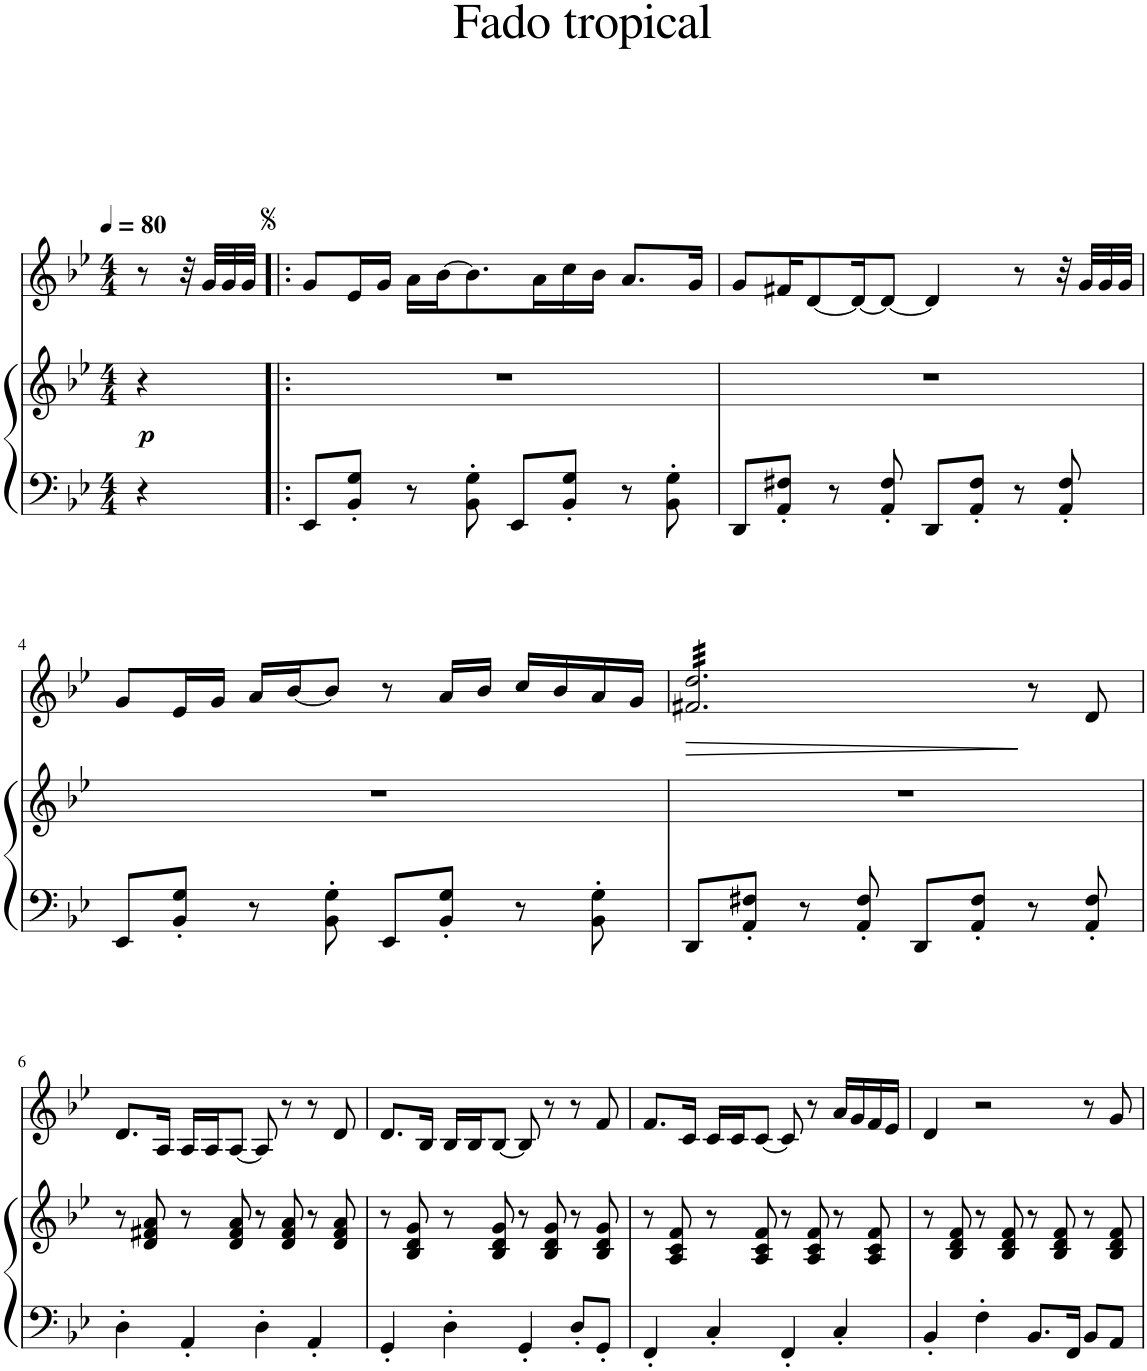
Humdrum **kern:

**kern	**kern	**dynam	**kern	**dynam
*part2	*part2	*part2	*part1	*part1
*staff3	*staff2	*staff2/3	*staff1	*staff1
*I"Piano	*	*	*I"Mandolin	*
*I'Pno	*	*	*	*
*clefF4	*clefG2	*	*clefG2	*
*k[b-e-]	*k[b-e-]	*	*k[b-e-]	*
*M4/4	*M4/4	*	*M4/4	*
*MM80	*MM80	*	*MM80	*
=1	=1	=1	=1	=1
!	!	!LO:DY:b	!	!
4r	4r	p	8r	.
.	.	.	32r	.
.	.	.	32g/LLL	.
.	.	.	32g/	.
.	.	.	32g/JJJ	.
=2!|:	=2!|:	=2!|:	=2!|:	=2!|:
8EE-/L	1r	.	8g/L	.
8BB-/' 8G/'J	.	.	16e-/L	.
.	.	.	16g/JJ	.
8r	.	.	16a\LL	.
.	.	.	[16b-\J	.
8BB-\' 8G\'	.	.	8.b-\]	.
8EE-/L	.	.	.	.
.	.	.	16a\L	.
8BB-/' 8G/'J	.	.	16cc\	.
.	.	.	16b-\JJ	.
8r	.	.	8.a/L	.
8BB-\' 8G\'	.	.	.	.
.	.	.	16g/Jk	.
=3	=3	=3	=3	=3
8DD/L	1r	.	8g/L	.
8AA/' 8F#X/'J	.	.	16f#X/K	.
.	.	.	[8d/	.
8r	.	.	.	.
.	.	.	16d/K_	.
8AA/' 8F#/'	.	.	8d/J_	.
8DD/L	.	.	4d/]	.
8AA/' 8F#/'J	.	.	.	.
8r	.	.	8r	.
8AA/' 8F#/'	.	.	32r	.
.	.	.	32g/LLL	.
.	.	.	32g/	.
.	.	.	32g/JJJ	.
!!LO:LB:g=z
=4	=4	=4	=4	=4
8EE-/L	1r	.	8g/L	.
8BB-/' 8G/'J	.	.	16e-/L	.
.	.	.	16g/JJ	.
8r	.	.	16a/LL	.
.	.	.	[16b-/J	.
8BB-\' 8G\'	.	.	8b-/J]	.
8EE-/L	.	.	8r	.
8BB-/' 8G/'J	.	.	16a/LL	.
.	.	.	16b-/JJ	.
8r	.	.	16cc/LL	.
.	.	.	16b-/	.
8BB-\' 8G\'	.	.	16a/	.
.	.	.	16g/JJ	.
=5	=5	=5	=5	=5
!	!	!	!	!LO:HP:b
*	*	*	*tremolo	*
8DD/L	1r	.	32f#X/ 32dd/LLL	>
.	.	.	32f#X/ 32dd/	.
.	.	.	32f#X/ 32dd/	.
.	.	.	32f#X/ 32dd/	.
8AA/' 8F#X/'J	.	.	32f#X/ 32dd/	.
.	.	.	32f#X/ 32dd/	.
.	.	.	32f#X/ 32dd/	.
.	.	.	32f#X/ 32dd/	.
8r	.	.	32f#X/ 32dd/	.
.	.	.	32f#X/ 32dd/	.
.	.	.	32f#X/ 32dd/	.
.	.	.	32f#X/ 32dd/	.
8AA/' 8F#/'	.	.	32f#X/ 32dd/	.
.	.	.	32f#X/ 32dd/	.
.	.	.	32f#X/ 32dd/	.
.	.	.	32f#X/ 32dd/	.
8DD/L	.	.	32f#X/ 32dd/	.
.	.	.	32f#X/ 32dd/	.
.	.	.	32f#X/ 32dd/	.
.	.	.	32f#X/ 32dd/	.
8AA/' 8F#/'J	.	.	32f#X/ 32dd/	.
.	.	.	32f#X/ 32dd/	.
.	.	.	32f#X/ 32dd/	.
.	.	.	32f#X/ 32dd/JJJ	.
*	*	*	*Xtremolo	*
8r	.	.	8r	]
8AA/' 8F#/'	.	.	8d/	.
!!LO:LB:g=z
=6	=6	=6	=6	=6
4D'\	8r	.	8.d/L	.
.	8d/ 8f#X/ 8a/	.	.	.
.	.	.	16A/Jk	.
4AA'/	8r	.	16A/LL	.
.	.	.	16A/J	.
.	8d/ 8f#/ 8a/	.	[8A/J	.
4D'\	8r	.	8A/]	.
.	8d/ 8f#/ 8a/	.	8r	.
4AA'/	8r	.	8r	.
.	8d/ 8f#/ 8a/	.	8d/	.
=7	=7	=7	=7	=7
4GG'/	8r	.	8.d/L	.
.	8B-/ 8d/ 8g/	.	.	.
.	.	.	16B-/Jk	.
4D'\	8r	.	16B-/LL	.
.	.	.	16B-/J	.
.	8B-/ 8d/ 8g/	.	[8B-/J	.
4GG'/	8r	.	8B-/]	.
.	8B-/ 8d/ 8g/	.	8r	.
8D'/L	8r	.	8r	.
8GG'/J	8B-/ 8d/ 8g/	.	8f/	.
=8	=8	=8	=8	=8
4FF'/	8r	.	8.f/L	.
.	8A/ 8c/ 8f/	.	.	.
.	.	.	16c/Jk	.
4C'/	8r	.	16c/LL	.
.	.	.	16c/J	.
.	8A/ 8c/ 8f/	.	[8c/J	.
4FF'/	8r	.	8c/]	.
.	8A/ 8c/ 8f/	.	8r	.
4C'/	8r	.	16a/LL	.
.	.	.	16g/	.
.	8A/ 8c/ 8f/	.	16f/	.
.	.	.	16e-/JJ	.
=9	=9	=9	=9	=9
4BB-'/	8r	.	4d/	.
.	8B-/ 8d/ 8f/	.	.	.
4F'\	8r	.	2r	.
.	8B-/ 8d/ 8f/	.	.	.
8.BB-/L	8r	.	.	.
.	8B-/ 8d/ 8f/	.	.	.
16FF/Jk	.	.	.	.
8BB-/L	8r	.	8r	.
8AA/J	8B-/ 8d/ 8f/	.	8g/	.
=	=	=	=	=
*-	*-	*-	*-	*-
